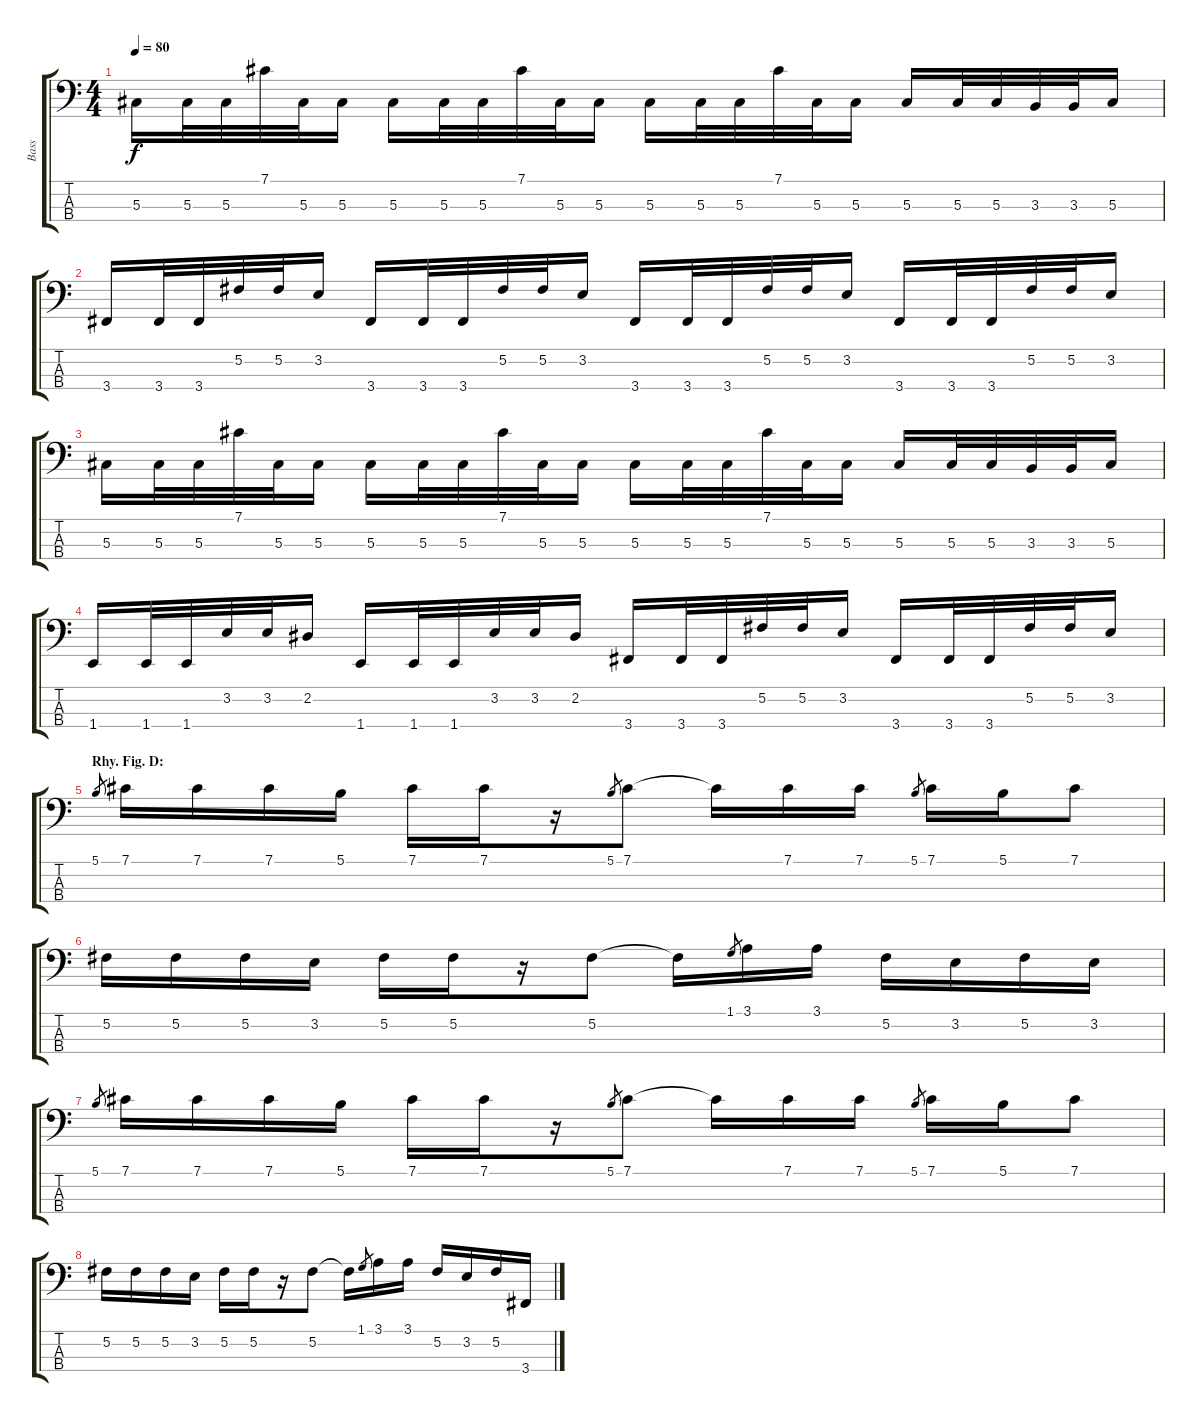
\track ("Bass" "Bass") {instrument electricbasspick}
\staff {score tabs}
\tuning (Gb2 Db2 Ab1 Eb1) {hide}
\ts (4 4)
\tempo 80
\clef f4
\ks c
5.3.16{dy f} 5.3.32 5.3.32 7.1.32 5.3.32 5.3.16 5.3.16 5.3.32 5.3.32 7.1.32 5.3.32 5.3.16 5.3.16 5.3.32 5.3.32 7.1.32 5.3.32 5.3.16 5.3.16 5.3.32 5.3.32 3.3.32 3.3.32 5.3.16 |
3.4.16 3.4.32 3.4.32 5.2.32 5.2.32 3.2.16 3.4.16 3.4.32 3.4.32 5.2.32 5.2.32 3.2.16 3.4.16 3.4.32 3.4.32 5.2.32 5.2.32 3.2.16 3.4.16 3.4.32 3.4.32 5.2.32 5.2.32 3.2.16 |
5.3.16 5.3.32 5.3.32 7.1.32 5.3.32 5.3.16 5.3.16 5.3.32 5.3.32 7.1.32 5.3.32 5.3.16 5.3.16 5.3.32 5.3.32 7.1.32 5.3.32 5.3.16 5.3.16 5.3.32 5.3.32 3.3.32 3.3.32 5.3.16 |
1.4.16 1.4.32 1.4.32 3.2.32 3.2.32 2.2.16 1.4.16 1.4.32 1.4.32 3.2.32 3.2.32 2.2.16 3.4.16 3.4.32 3.4.32 5.2.32 5.2.32 3.2.16 3.4.16 3.4.32 3.4.32 5.2.32 5.2.32 3.2.16 |
\section ("" "Rhy. Fig. D:")
5.1.8{gr} 7.1.16 7.1.16 7.1.16 5.1.16 7.1.16 7.1.16 r.16 5.1.8{gr} 7.1.8 7.1{t}.16 7.1.16 7.1.16 5.1.8{gr} 7.1.16 5.1.16 7.1.8 |
5.2.16 5.2.16 5.2.16 3.2.16 5.2.16 5.2.16 r.16 5.2.8 5.2{t}.16 1.1.8{gr} 3.1.16 3.1.16 5.2.16 3.2.16 5.2.16 3.2.16 |
5.1.8{gr} 7.1.16 7.1.16 7.1.16 5.1.16 7.1.16 7.1.16 r.16 5.1.8{gr} 7.1.8 7.1{t}.16 7.1.16 7.1.16 5.1.8{gr} 7.1.16 5.1.16 7.1.8 |
5.2.16 5.2.16 5.2.16 3.2.16 5.2.16 5.2.16 r.16 5.2.8 5.2{t}.16 1.1.8{gr} 3.1.16 3.1.16 5.2.16 3.2.16 5.2.16 3.4.16
